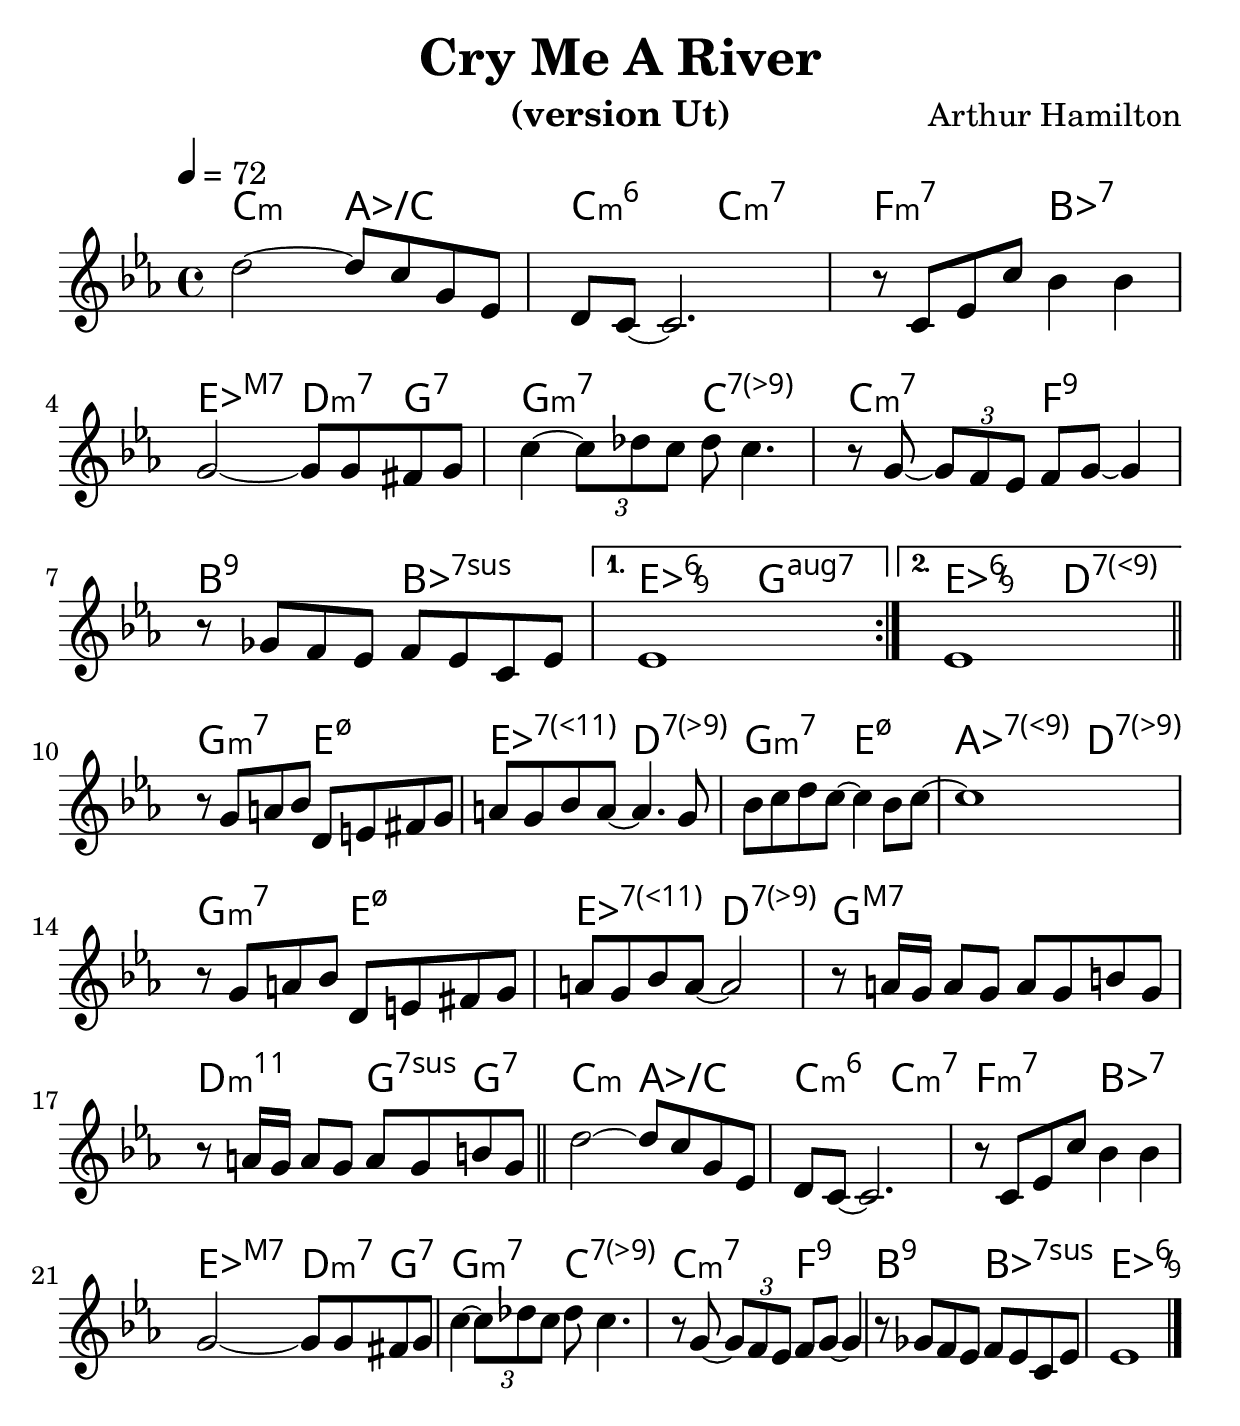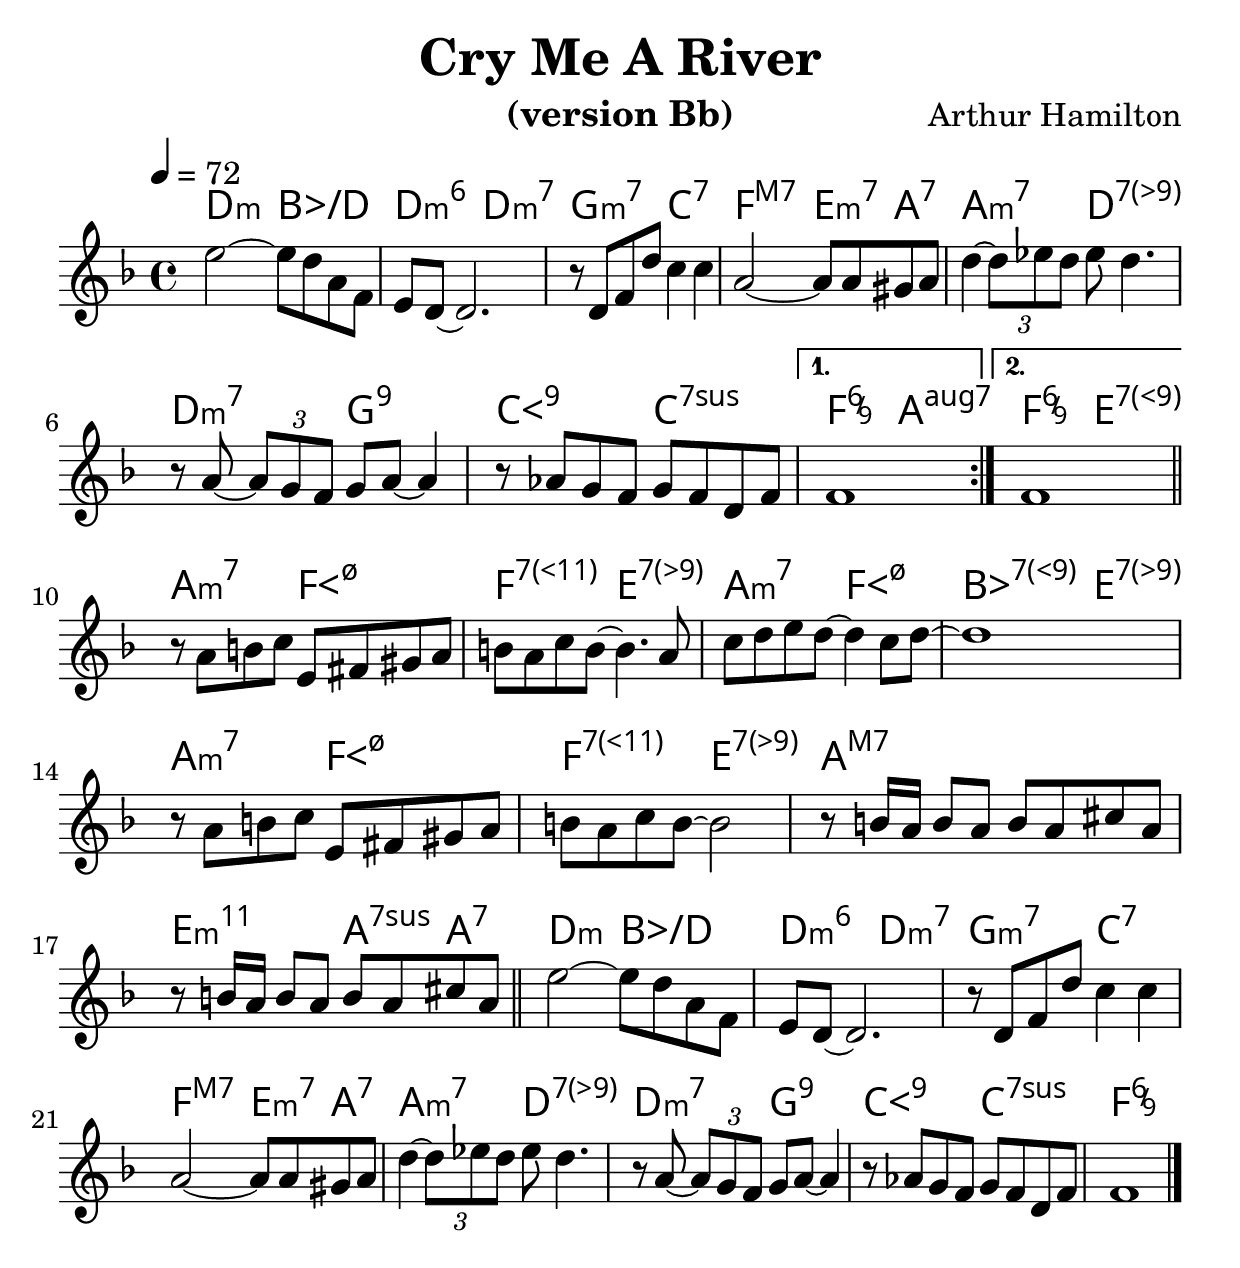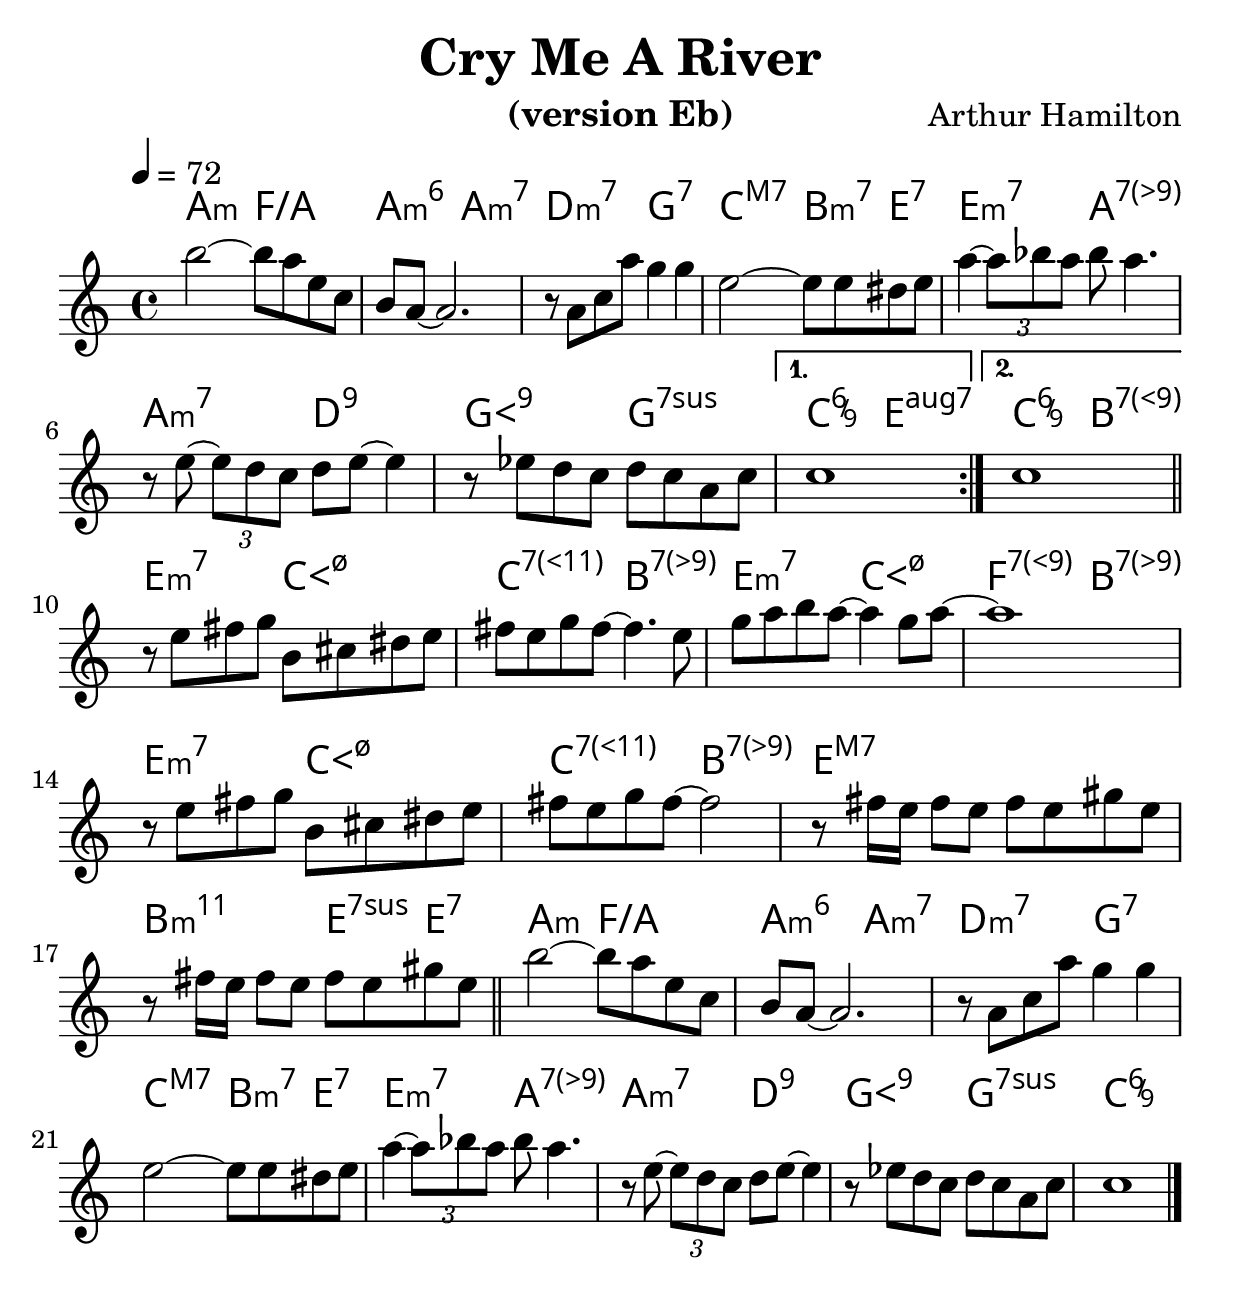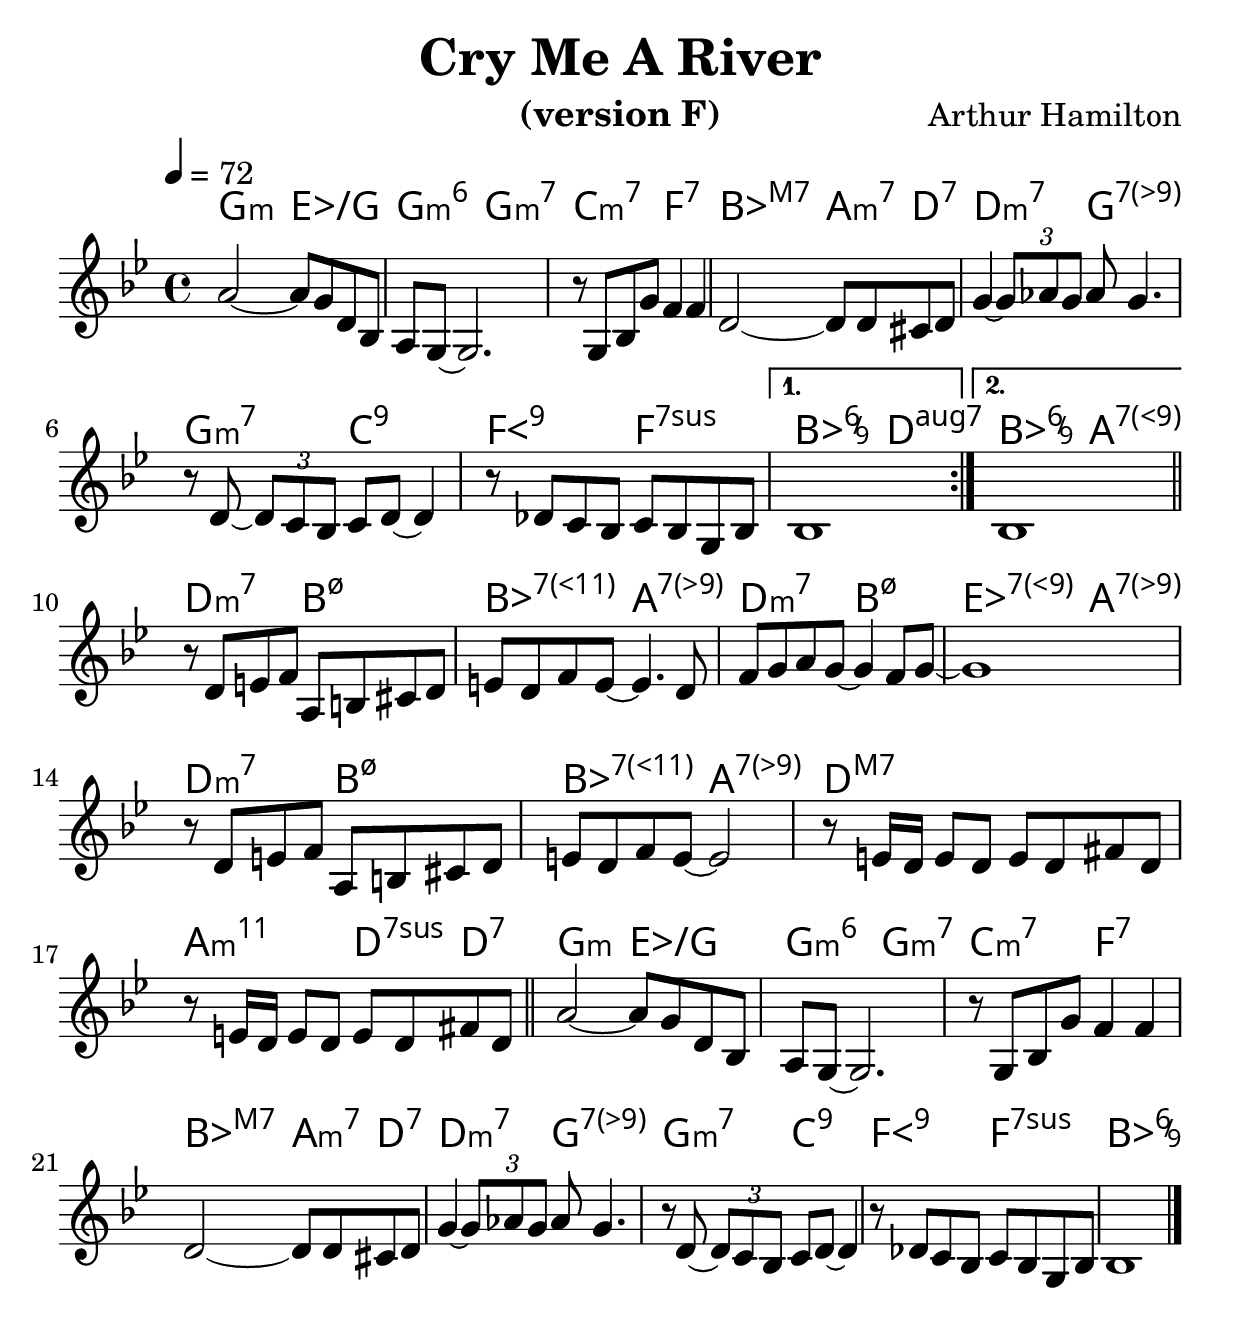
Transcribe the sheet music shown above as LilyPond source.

% Created on Mon Sep 20 15:23:38 CEST 2010
\version "2.22.0"

#(set-global-staff-size 28)
#(set-default-paper-size "a4")

\include "utils/AccordsJazzDefs.ly"

\paper { indent = 0\cm} 


\header {
	title = "Cry Me A River" 
 	composer = "Arthur Hamilton"
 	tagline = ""

}


accords = \chords {
%		\set chordNameExceptions = #chExceptions
		\repeat volta 2 {
			c2:m aes/c c:m6 c:m7
			f:m7 bes:7 es:maj7 d4:m7 g:7
			g2:m7 c:7.9- c:m7 f:9
			b:9 bes:7sus4
		}
		\alternative {{es:6.9 g:7.5+}{es:6.9 d:7.9+}}
		g:m7 e:m7.5- es:7.11+ d:7.9-
		g:m7 e:m7.5- aes:7.9+ d:7.9-
		g:m7 e:m7.5- es:7.11+ d:7.9-
		g1:maj7 d2:m11 g4:7sus4 g:7
			c2:m aes/c c:m6 c:m7
			f:m7 bes:7 es:maj7 d4:m7 g:7
			g2:m7 c:7.9- c:m7 f:9
			b:9 bes:7sus4
			es1:6.9
}

theme = \new Staff {
	\time 4/4
	\tempo 4 = 72 
	\set Staff.midiInstrument = "trumpet"
	\key es \major
	\clef treble
	\accidentalStyle modern-cautionary
	\relative c' { 	
 % Type notes here 
\compressEmptyMeasures
%\set Timing.beamExceptions = #'()
\repeat volta 2 {
d'2~ d8 c g es d c~ c2.
r8 c es c' bes4 bes g2~ g8 g fis g
c4~ \tuplet 3/2 {c8 des c} des c4.
r8 g~ \tuplet 3/2 {g f es} f g~ g4
r8 ges f es f es c es
}
\alternative {{es1}{es}}
\bar "||"\break
r8 g a bes d, e fis g
a g bes a~ a4. g8
bes c d c~ c4 bes8 c~ c1
r8 g a bes d, e fis g
a g bes a~ a2
r8 a16 g a8 g a g b g
r8 a16 g a8 g a g b g
\bar "||"
d'2~ d8 c g es d c~ c2.
r8 c es c' bes4 bes g2~ g8 g fis g
c4~ \tuplet 3/2 {c8 des c} des c4.
r8 g~ \tuplet 3/2 {g f es} f g~ g4
r8 ges f es f es c es es1
\bar "|."
	}
}


\include "utils/books.ly"